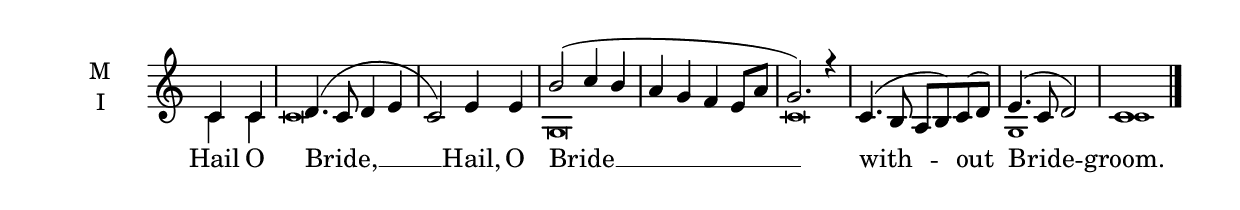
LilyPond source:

\version "2.18.2"

global = {
  \time 4/4 % starts with
  \key c \major
}

lyricText = \lyricmode {
  Hail O Bride, __
  Hail, O Bride __
  with -- out Bride -- groom.
}

melody = \relative c' { \global
  \partial 2 c c|  d4.( c8 d4 e|  c2)
  e4 e | b'2( c4 b | a g f e8[ a] | g2.) r4 |
  c,4.( b8 a b) c( d) | e4.( c8 d2) c1
\bar"|."}

ison = \relative c' { \global \tiny
  c4 c c\breve
  g\breve c\breve
  g1 c1
}

\score {
  \new ChoirStaff <<
    \new Staff \with {
      midiInstrument = "choir aahs"
      instrumentName = \markup \center-column { M I }
    } <<
      \new Voice = "melody" { \voiceOne \melody }
      \new Voice = "ison" { \voiceTwo \ison }
    >>
    \new Lyrics \with {
      \override VerticalAxisGroup #'staff-affinity = #CENTER
    } \lyricsto "melody" \lyricText

  >>
  \layout {
    \context {
      \Staff
      \remove "Time_signature_engraver"
    }
    \context {
      \Score
      \omit BarNumber
    }
  }
  \midi { \tempo 4 = 120
          \context {
            \Voice
            \remove "Dynamic_performer"
    }
  }
}
